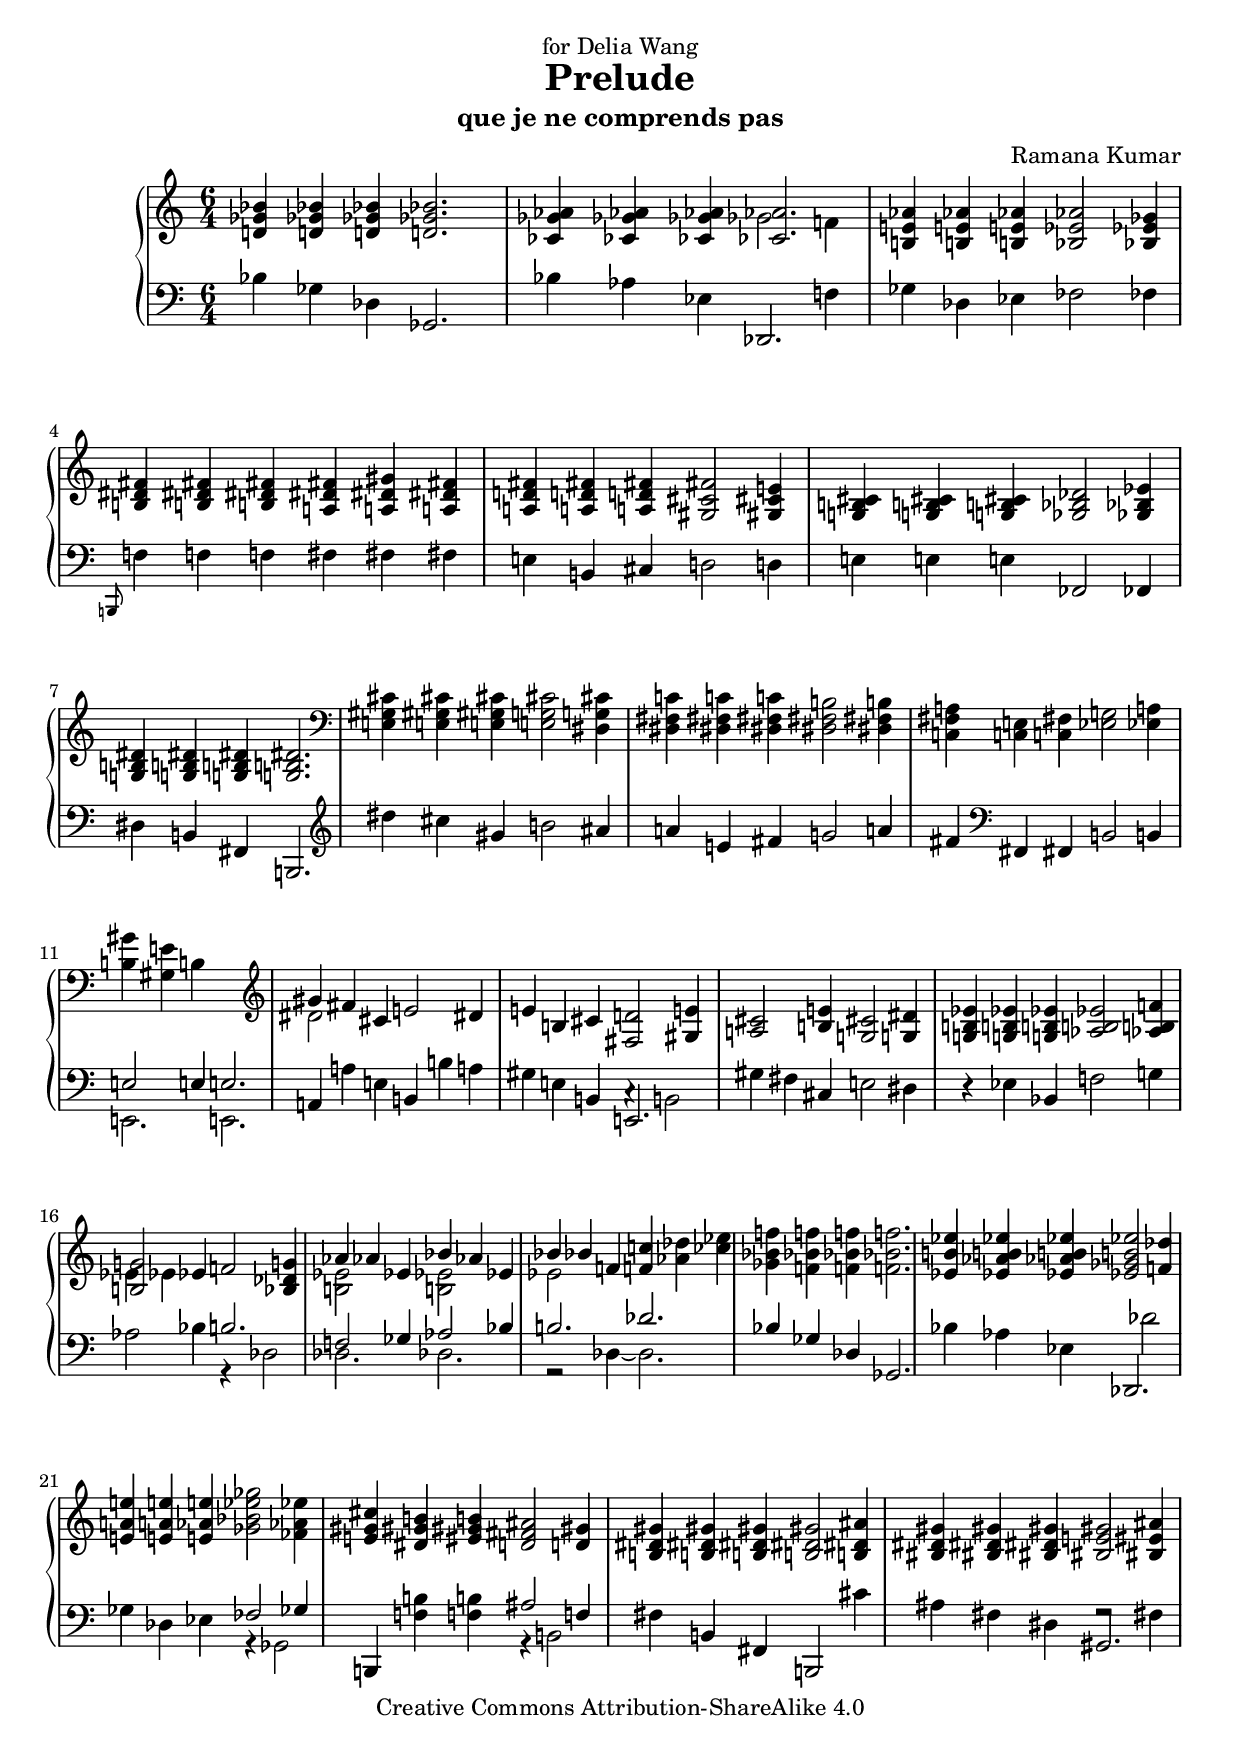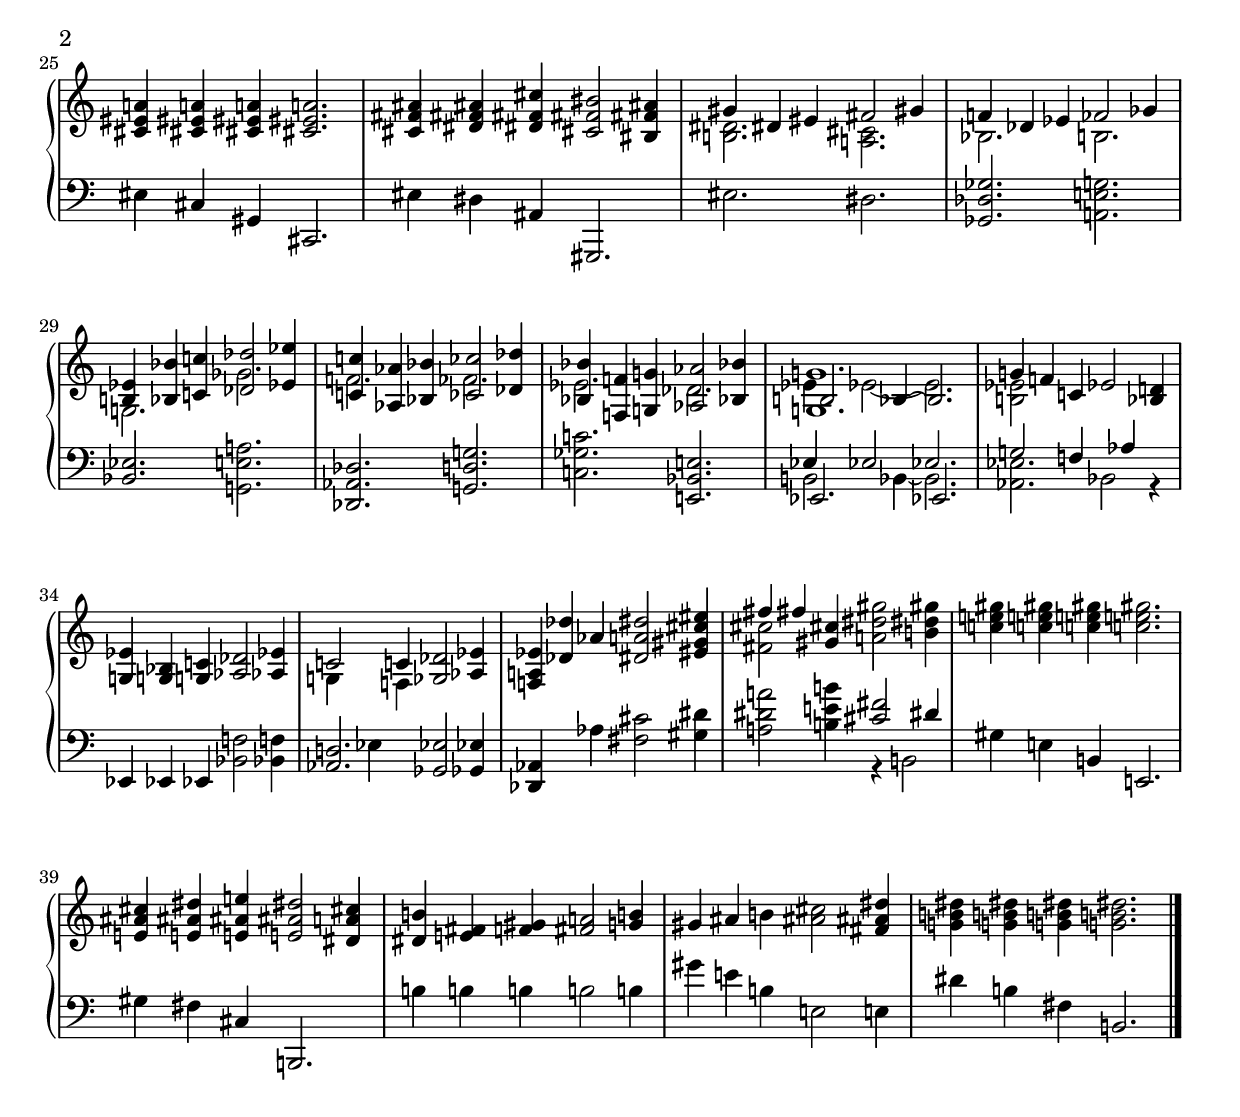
\version "2.18.0"

\header {
  title = "Prelude"
  subtitle = "que je ne comprends pas"
  composer = "Ramana Kumar"
  date = "2005"
  dedication = "for Delia Wang"
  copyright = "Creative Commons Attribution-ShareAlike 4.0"
}
%#(set-default-paper-size "a4" 'landscape)

\score {
  \context PianoStaff <<
    \context Staff = right <<
      \accidentalStyle PianoStaff.dodecaphonic
      \clef treble
      \time 6/4
      << {
      <d' ges' bes'>4 <d' ges' bes'>4 <d' ges' bes'>4 <d' ges' bes'>2. |
      <ces' ges' aes'>4 <ces' ges' aes'>4 <ces' ges' aes'>4 <<{<ces' aes'>2.}\\{ges'2 f'4}>> |
      <b e' aes'>4 <b e' aes'>4 <b e' aes'>4 <bes ees' aes'>2 <bes ees' ges'>4 |
      <b dis' fis'>4 <b dis' fis'>4 <b dis' fis'>4 <a dis' fis'>4 <a dis' gis'>4 <a dis' fis'>4 |
      <a d' fis'>4 <a d' fis'>4 <a d' fis'>4 <gis cis' fis'>2 <gis cis' e'>4 |
      <g b cis'>4 <g b cis'>4 <g b cis'>4 <ges bes des'>2 <ges bes ees'>4 |
      <g b dis'>4 <g b dis'>4 <g b dis'>4 <g b dis'>2.\! |
      \clef bass <e gis cis'>4 <e gis cis'>4 <e gis cis'>4 <e g cis'>2 <dis g cis'>4 |
      <dis fis c'>4 <dis fis c'>4 <dis fis c'>4 <dis fis b>2 <dis fis b>4 |
      <c fis a>4 <c e>4 <c fis>4 <ees g>2 <ees a>4 |
      <b gis'>4 <gis e'>4 b s2. |
      \clef treble <<{gis'4 fis'}\\{dis'2}>> cis'4 e'2 dis'4 |
      e'4 b cis' <fis d'>2 <gis e'>4 |
      <a cis'>2 <b e'>4 <g cis'>2 <g dis'>4 |
      <g b ees'>4 <g b ees'>4 <g b ees'>4 <aes b ees'>2 <aes b f'>4 |
      <<{<b g'>2}\\{ees'4 ees'}>> ees'4 f'2 <bes des' g'>4 |
      <<{aes'4 aes' ees'}\\{<b ees'>2 s4}>> <<{bes'4 aes' ees'}\\{<b ees'>2 s4}>> |
      <<{bes'4 bes'}\\{ees'2}>> f'4 <f' c''> <aes' des''> <ces'' ees''> |
      <ges' bes' f''>4 <f' bes' f''>4 <f' bes' f''>4 <f' bes' f''>2. |
      <ees' b' ees''>4 <ees' aes' b' ees''>4 <ees' aes' b' ees''>4 <ees' ges' b' ees''>2 <f' des''>4 |
      <e' a' e''>4 <e' a' e''>4 <e' aes' e''>4 <ges' bes' ees'' ges''>2 <fes' aes' ees''>4 |
      <e' gis' cis''>4 <dis' gis' b'> <eis' gis' b'>4 <d' fis' ais'>2 <d' gis'>4 |
      <b dis' gis'>4 <b dis' gis'>4 <b dis' gis'>4 <b dis' gis'>2 <b dis' ais'>4 |
      <bis dis' gis'>4 <bis dis' gis'>4 <bis dis' gis'>4 <bis e' gis'>2 <bis eis' ais'>4 |
      <cis' eis' a'>4 <cis' eis' a'>4 <cis' eis' a'>4 <cis' eis' a'>2. |
      <cis' fis' ais'>4 <dis' fis' ais'>4 <dis' fis' cis''>4 <cis' fis' bis'>2 <bis fis' ais'>4 |
      <<{gis'4 dis' eis' fis'2 gis'4}\\{<b dis'>2. <a cis'>2.}>> |
      <<{f'4 des' ees' fes'2 ges'4}\\{bes2. b2.}>> |
      <<{<b ees'>4 <bes bes'>4 <c' c''>4 <des' des''>2 <ees' ees''>4}\\{g2. ges'2.}>> |
      <<{<c' c''>4 <aes aes'>4 <bes bes'>4 <ces' ces''>2 <des' des''>4}\\{f'2. fes'2.}>> |
      <<{<bes bes'>4 <f f'>4 <g g'>4 <aes aes'>2 <bes bes'>4}\\{ees'2. des'2.}>> |
      <<{<g g'>1.}\\{ees'4 ees'2 ~ ees'2.}\\{b2 bes4 ~ bes2.}>> |
      <<{g'4\! f'}\\{<b ees'>2}>> c'4 ees'2 <bes d'>4 |
      <g ees'>4 <g bes>4 <g c'>4 <aes des'>2 <aes ees'>4 |
      <<{c'2 c'4}\\{g4 \change Staff = left ees \change Staff = right f}>> <ges des'>2 <aes ees'>4\! |
      <f a ees'>4 <des' des''>4 aes'4 <dis' a' dis''>2 <eis' gis' cis'' eis''>4 |
      <<{fis''4 fis''}\\{<fis' cis''>2}>> <gis' cis''>4 <a' dis'' gis''>2 <b' dis'' gis''>4 |
      <c'' e'' gis''>4 <c'' e'' gis''>4 <c'' e'' gis''>4 <c'' e'' gis''>2. |
      <e' ais' cis''>4 <e' ais' dis''>4 <e' ais' e''>4 <e' ais' dis''>2 <dis' a' cis''>4 |
      <dis' b'>4 <e' fis'>4 <f' gis'>4 <fis' a'>2 <g' b'>4 |
      gis'4 ais' b' <ais' cis''>2 <fis' ais' dis''>4 |
      <g' b' dis''>4 <g' b' dis''>4 <g' b' dis''>4 <g' b' dis''>2. \bar "|."
      } >>
    >>
    \context Staff = left <<
      \clef bass
      \time 6/4
      << {
      bes4 ges des ges,2. |
      bes4 aes ees <<{des,2.}\\{s2 f4}>> |
      ges4 des ees fes2 fes4 |
      \grace b,,8 f4 f f fis fis fis |
      e4 b, cis d2 d4 |
      e4 e e fes,2 fes,4 |
      dis4 b, fis, b,,2. |
      \clef treble dis''4 cis'' gis' b'2 ais'4 |
      a'4 e' fis' g'2 a'4 |
      fis'4 \clef bass fis, fis, b,2 b,4 |
      <<{e2 e4 e2.}\\{e,2. e,2.}>> |
      a,4 a e b, b a |
      gis4 e b, <<{e,2.}\\{c4\rest b,2}>> |
      gis4 fis cis e2 dis4 |
      r4 ees bes, f2 g4 |
      aes2 bes4 <<{b2.}\\{r4 des2}>> |
      <<{f2 ges4 aes2 bes4}\\{des2. des2.}>> |
      <<{b2. des'2.}\\{r2 des4 ~ des2.}>> |
      <<{bes4\! ges des ges,2.}\\{}>> |
      bes4 aes ees <<{des,2.}\\{s4 des'2}>> |
      ges4 des ees <<{fes2 ges4}\\{r4 ges,2}>> |
      b,,4 <f b>4 <f b> <<{ais2 f4}\\{r4 b,2}>> |
      fis4 b, fis, b,,2 cis'4 |
      ais4 fis dis <<{gis,2.}\\{f2\rest fis4}>> |
      eis4 cis gis, cis,2. |
      eis4 dis ais, gis,,2. |
      eis2. dis2. |
      <ges, des ges>2. <a, e g>2. |
      <bes, ees>2. <g, e a>2. |
      <des, aes, des> <g, d g> 2. |
      <c ges c'>2. <e, bes, e>2. |
      <<{ees4 ees2 ees2.}\\{b,2 bes,4 ~ bes,2.}\\{ees,2. ees,2.}>> |
      <<{g2 f4}\\{<aes, ees>2.}>> <<{s4 aes s}\\{bes,2 r4}>> |
      ees,4 ees, ees, <bes, f>2 <bes, f>4 |
      <aes, d>2. <ges, ees>2 <ges, ees>4 |
      <des, aes,>4 s4 aes4 <fis cis'>2 <gis dis'>4 |
      <a dis' a'>2 <b e' b'>4 <<{<cis' fis'>2 dis'4}\\{r4 b,2}>> |
      gis4 e b, e,2. |
      gis4 fis cis b,,2. |
      b4 b b b2 b4 |
      gis'4 e' b e2 e4 |
      dis'4 b fis b,2. \bar "|."
      } >>
    >>
  >>
}
